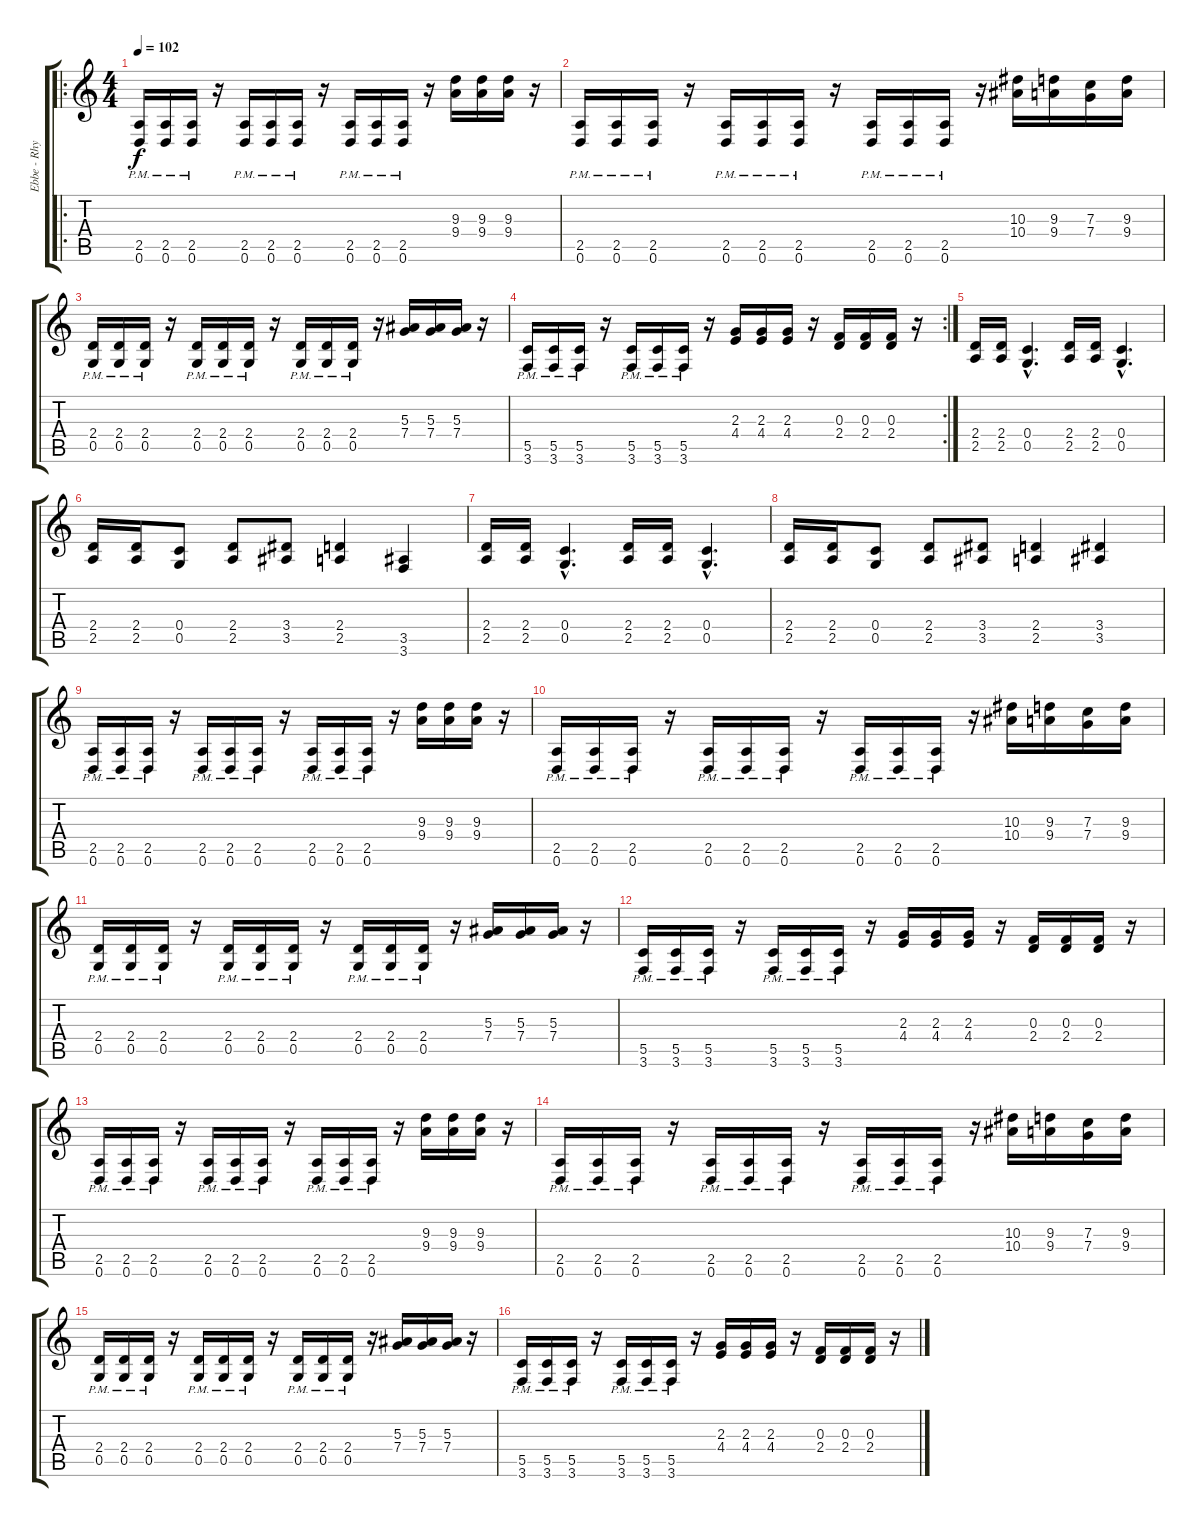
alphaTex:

\track ("Ebbe - Rhythm/Lead" "Ebbe - Rhy") {instrument overdrivenguitar}
\staff {score tabs}
\tuning (D4 A3 F3 C3 G2 D2) {hide}
\ro
\ts (4 4)
\tempo 102
\clef g2
\ks c
(2.5{pm} 0.6{pm}).16{dy f instrument overdrivenguitar} (2.5{pm} 0.6{pm}).16 (2.5{pm} 0.6{pm}).16 r.16 (2.5{pm} 0.6{pm}).16 (2.5{pm} 0.6{pm}).16 (2.5{pm} 0.6{pm}).16 r.16 (2.5{pm} 0.6{pm}).16 (2.5{pm} 0.6{pm}).16 (2.5{pm} 0.6{pm}).16 r.16 (9.3 9.4).16 (9.3 9.4).16 (9.3 9.4).16 r.16 |
(2.5{pm} 0.6{pm}).16 (2.5{pm} 0.6{pm}).16 (2.5{pm} 0.6{pm}).16 r.16 (2.5{pm} 0.6{pm}).16 (2.5{pm} 0.6{pm}).16 (2.5{pm} 0.6{pm}).16 r.16 (2.5{pm} 0.6{pm}).16 (2.5{pm} 0.6{pm}).16 (2.5{pm} 0.6{pm}).16 r.16 (10.3 10.4).16 (9.3 9.4).16 (7.3 7.4).16 (9.3 9.4).16 |
(2.4 0.5{pm}).16 (2.4 0.5{pm}).16 (2.4 0.5{pm}).16 r.16 (2.4{pm} 0.5{pm}).16 (2.4{pm} 0.5{pm}).16 (2.4{pm} 0.5{pm}).16 r.16 (2.4{pm} 0.5{pm}).16 (2.4{pm} 0.5{pm}).16 (2.4{pm} 0.5{pm}).16 r.16 (5.3 7.4).16 (5.3 7.4).16 (5.3 7.4).16 r.16 |
\rc 2
(5.5{pm} 3.6{pm}).16 (5.5{pm} 3.6{pm}).16 (5.5{pm} 3.6{pm}).16 r.16 (5.5{pm} 3.6{pm}).16 (5.5{pm} 3.6{pm}).16 (5.5{pm} 3.6{pm}).16 r.16 (2.3 4.4).16 (2.3 4.4).16 (2.3 4.4).16 r.16 (0.3 2.4).16 (0.3 2.4).16 (0.3 2.4).16 r.16 |
(2.4 2.5).16 (2.4 2.5).16 (0.4{hac} 0.5{hac}).4{d} (2.4 2.5).16 (2.4 2.5).16 (0.4{hac} 0.5{hac}).4{d} |
(2.4 2.5).16 (2.4 2.5).16 (0.4 0.5).8 (2.4 2.5).8 (3.4 3.5).8 (2.4 2.5).4 (3.5 3.6).4 |
(2.4 2.5).16 (2.4 2.5).16 (0.4{hac} 0.5{hac}).4{d} (2.4 2.5).16 (2.4 2.5).16 (0.4{hac} 0.5{hac}).4{d} |
(2.4 2.5).16 (2.4 2.5).16 (0.4 0.5).8 (2.4 2.5).8 (3.4 3.5).8 (2.4 2.5).4 (3.4 3.5).4 |
(2.5{pm} 0.6{pm}).16{instrument overdrivenguitar} (2.5{pm} 0.6{pm}).16 (2.5{pm} 0.6{pm}).16 r.16 (2.5{pm} 0.6{pm}).16 (2.5{pm} 0.6{pm}).16 (2.5{pm} 0.6{pm}).16 r.16 (2.5{pm} 0.6{pm}).16 (2.5{pm} 0.6{pm}).16 (2.5{pm} 0.6{pm}).16 r.16 (9.3 9.4).16 (9.3 9.4).16 (9.3 9.4).16 r.16 |
(2.5{pm} 0.6{pm}).16 (2.5{pm} 0.6{pm}).16 (2.5{pm} 0.6{pm}).16 r.16 (2.5{pm} 0.6{pm}).16 (2.5{pm} 0.6{pm}).16 (2.5{pm} 0.6{pm}).16 r.16 (2.5{pm} 0.6{pm}).16 (2.5{pm} 0.6{pm}).16 (2.5{pm} 0.6{pm}).16 r.16 (10.3 10.4).16 (9.3 9.4).16 (7.3 7.4).16 (9.3 9.4).16 |
(2.4 0.5{pm}).16 (2.4 0.5{pm}).16 (2.4 0.5{pm}).16 r.16 (2.4{pm} 0.5{pm}).16 (2.4{pm} 0.5{pm}).16 (2.4{pm} 0.5{pm}).16 r.16 (2.4{pm} 0.5{pm}).16 (2.4{pm} 0.5{pm}).16 (2.4{pm} 0.5{pm}).16 r.16 (5.3 7.4).16 (5.3 7.4).16 (5.3 7.4).16 r.16 |
(5.5{pm} 3.6{pm}).16 (5.5{pm} 3.6{pm}).16 (5.5{pm} 3.6{pm}).16 r.16 (5.5{pm} 3.6{pm}).16 (5.5{pm} 3.6{pm}).16 (5.5{pm} 3.6{pm}).16 r.16 (2.3 4.4).16 (2.3 4.4).16 (2.3 4.4).16 r.16 (0.3 2.4).16 (0.3 2.4).16 (0.3 2.4).16 r.16 |
(2.5{pm} 0.6{pm}).16{instrument overdrivenguitar} (2.5{pm} 0.6{pm}).16 (2.5{pm} 0.6{pm}).16 r.16 (2.5{pm} 0.6{pm}).16 (2.5{pm} 0.6{pm}).16 (2.5{pm} 0.6{pm}).16 r.16 (2.5{pm} 0.6{pm}).16 (2.5{pm} 0.6{pm}).16 (2.5{pm} 0.6{pm}).16 r.16 (9.3 9.4).16 (9.3 9.4).16 (9.3 9.4).16 r.16 |
(2.5{pm} 0.6{pm}).16 (2.5{pm} 0.6{pm}).16 (2.5{pm} 0.6{pm}).16 r.16 (2.5{pm} 0.6{pm}).16 (2.5{pm} 0.6{pm}).16 (2.5{pm} 0.6{pm}).16 r.16 (2.5{pm} 0.6{pm}).16 (2.5{pm} 0.6{pm}).16 (2.5{pm} 0.6{pm}).16 r.16 (10.3 10.4).16 (9.3 9.4).16 (7.3 7.4).16 (9.3 9.4).16 |
(2.4 0.5{pm}).16 (2.4 0.5{pm}).16 (2.4 0.5{pm}).16 r.16 (2.4{pm} 0.5{pm}).16 (2.4{pm} 0.5{pm}).16 (2.4{pm} 0.5{pm}).16 r.16 (2.4{pm} 0.5{pm}).16 (2.4{pm} 0.5{pm}).16 (2.4{pm} 0.5{pm}).16 r.16 (5.3 7.4).16 (5.3 7.4).16 (5.3 7.4).16 r.16 |
(5.5{pm} 3.6{pm}).16 (5.5{pm} 3.6{pm}).16 (5.5{pm} 3.6{pm}).16 r.16 (5.5{pm} 3.6{pm}).16 (5.5{pm} 3.6{pm}).16 (5.5{pm} 3.6{pm}).16 r.16 (2.3 4.4).16 (2.3 4.4).16 (2.3 4.4).16 r.16 (0.3 2.4).16 (0.3 2.4).16 (0.3 2.4).16 r.16
